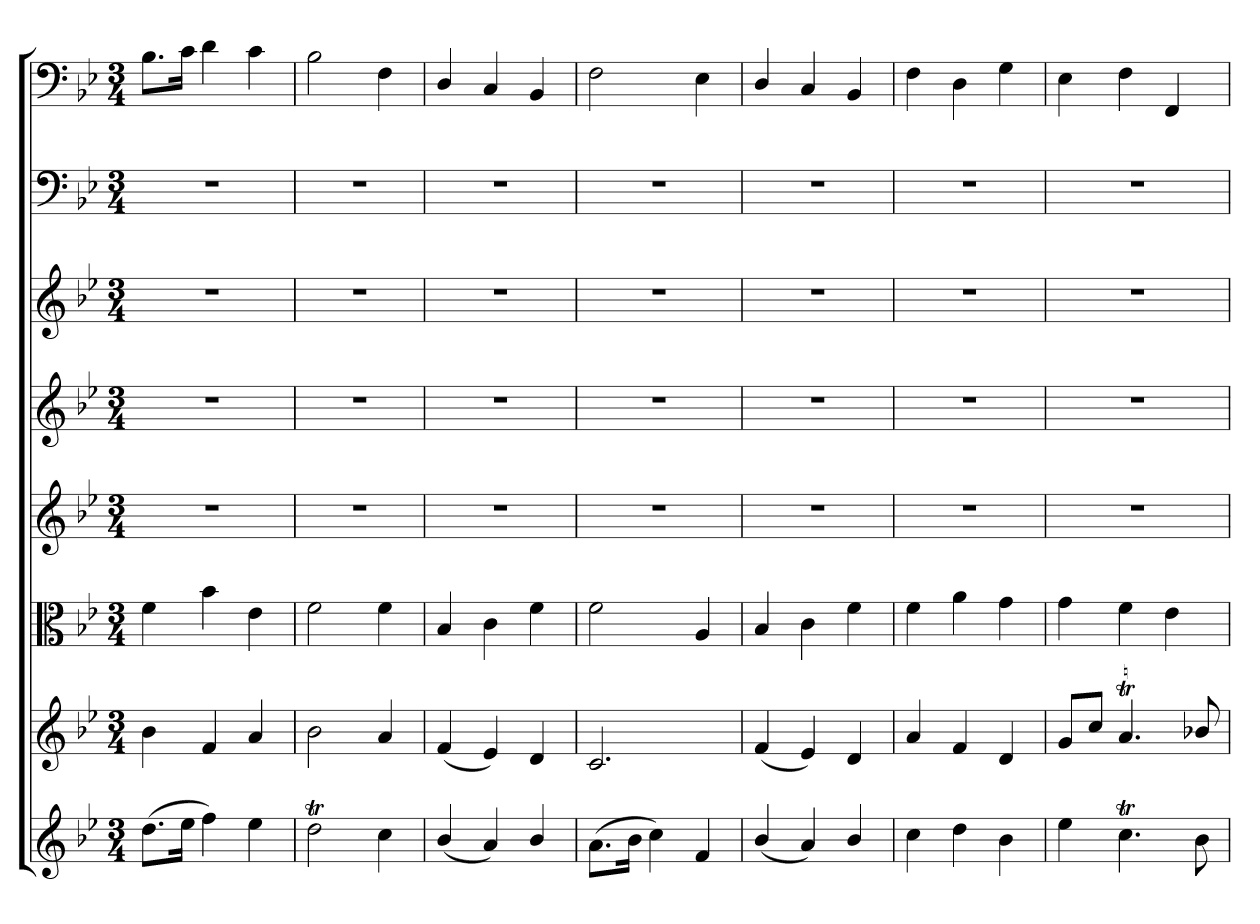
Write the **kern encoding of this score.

**kern	**kern	**kern	**kern	**kern	**kern	**kern	**kern
*part8	*part7	*part6	*part5	*part4	*part3	*part2	*part1
*staff8	*staff7	*staff6	*staff5	*staff4	*staff3	*staff2	*staff1
*clefG2	*clefG2	*clefC3	*clefG2	*clefG2	*clefG2	*clefF4	*clefF4
*k[b-e-]	*k[b-e-]	*k[b-e-]	*k[b-e-]	*k[b-e-]	*k[b-e-]	*k[b-e-]	*k[b-e-]
*B-:	*B-:	*B-:	*B-:	*B-:	*B-:	*B-:	*B-:
*M3/4	*M3/4	*M3/4	*M3/4	*M3/4	*M3/4	*M3/4	*M3/4
=1	=1	=1	=1	=1	=1	=1	=1
(8.dd\L	4b-\	4f\	2.r	2.r	2.r	2.r	8.B-\L
16ee-\Jk	.	.	.	.	.	.	16c\Jk
4ff\)	4f/	4b-\	.	.	.	.	4d\
4ee-\	4a/	4e-\	.	.	.	.	4c\
=2	=2	=2	=2	=2	=2	=2	=2
2ddt\	2b-\	2f\	2.r	2.r	2.r	2.r	2B-\
4cc\	4a/	4f\	.	.	.	.	4F\
=3	=3	=3	=3	=3	=3	=3	=3
(4b-/	(4f/	4B-/	2.r	2.r	2.r	2.r	4D/
4a/)	4e-/)	4c\	.	.	.	.	4C/
4b-/	4d/	4f\	.	.	.	.	4BB-/
=4	=4	=4	=4	=4	=4	=4	=4
(8.a\L	2.c/	2f\	2.r	2.r	2.r	2.r	2F\
16b-\Jk	.	.	.	.	.	.	.
4cc\)	.	.	.	.	.	.	.
4f/	.	4A/	.	.	.	.	4E-\
=5	=5	=5	=5	=5	=5	=5	=5
(4b-/	(4f/	4B-/	2.r	2.r	2.r	2.r	4D/
4a/)	4e-/)	4c\	.	.	.	.	4C/
4b-/	4d/	4f\	.	.	.	.	4BB-/
=6	=6	=6	=6	=6	=6	=6	=6
4cc\	4a/	4f\	2.r	2.r	2.r	2.r	4F\
4dd\	4f/	4a\	.	.	.	.	4D\
4b-\	4d/	4g\	.	.	.	.	4G\
=7	=7	=7	=7	=7	=7	=7	=7
4ee-\	8g/L	4g\	2.r	2.r	2.r	2.r	4E-\
.	8cc/J	.	.	.	.	.	.
4.ccT\	4.aT/	4f\	.	.	.	.	4F\
.	.	4e-\	.	.	.	.	4FF/
8b-\	8b-X/	.	.	.	.	.	.
=	=	=	=	=	=	=	=
*-	*-	*-	*-	*-	*-	*-	*-
